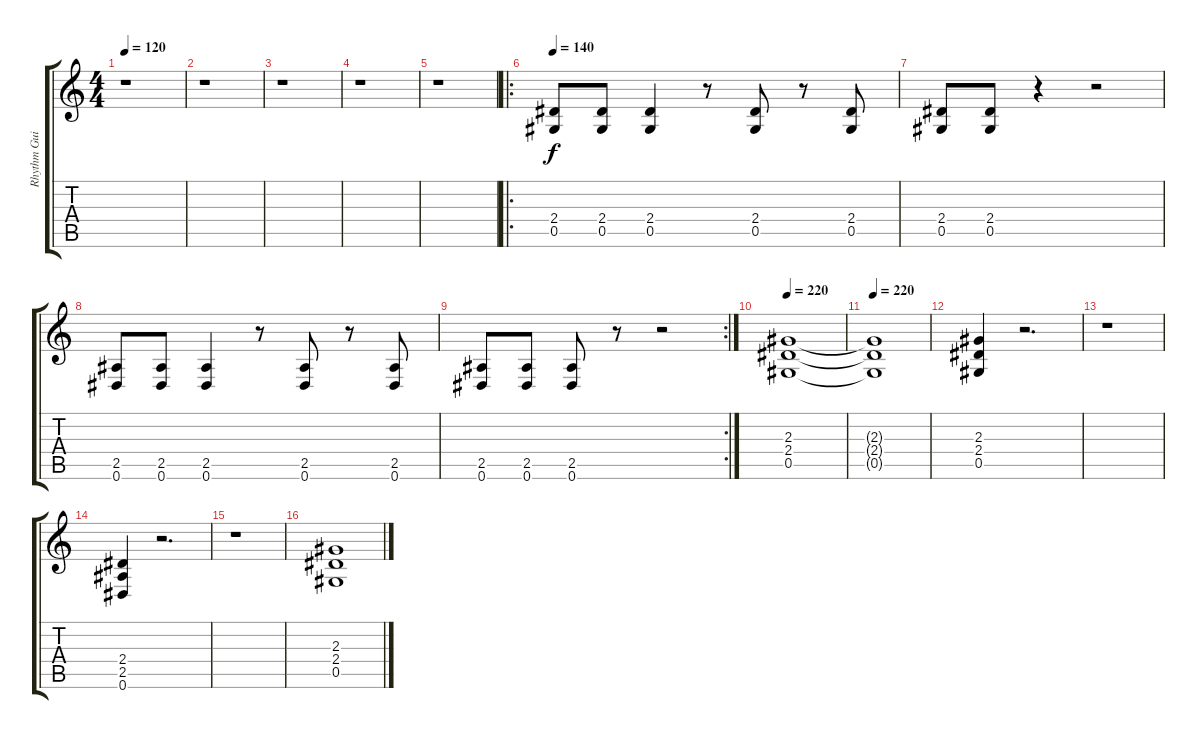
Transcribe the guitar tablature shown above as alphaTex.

\track ("Rhythm Guitar 2" "Rhythm Gui") {instrument distortionguitar}
\staff {score tabs}
\tuning (Eb4 Bb3 Gb3 Db3 Ab2 Eb2) {hide}
\ts (4 4)
\tempo 120
\clef g2
\ks c
r.1{dy f} |
r.1 |
r.1 |
r.1 |
r.1 |
\ro
\tempo 140
(2.4 0.5).8{volume 16 instrument distortionguitar} (2.4 0.5).8 (2.4 0.5).4 r.8 (2.4 0.5).8 r.8 (2.4 0.5).8 |
(2.4 0.5).8 (2.4 0.5).8 r.4 r.2 |
(2.5 0.6).8 (2.5 0.6).8 (2.5 0.6).4 r.8 (2.5 0.6).8 r.8 (2.5 0.6).8 |
\rc 2
(2.5 0.6).8 (2.5 0.6).8 (2.5 0.6).8 r.8 r.2 |
\tempo 220
(2.3 2.4 0.5).1 |
\tempo 220
(2.3{t} 2.4{t} 0.5{t}).1 |
(2.3 2.4 0.5).4 r.2{d} |
r.1 |
(2.4 2.5 0.6).4 r.2{d} |
r.1 |
(2.3 2.4 0.5).1
